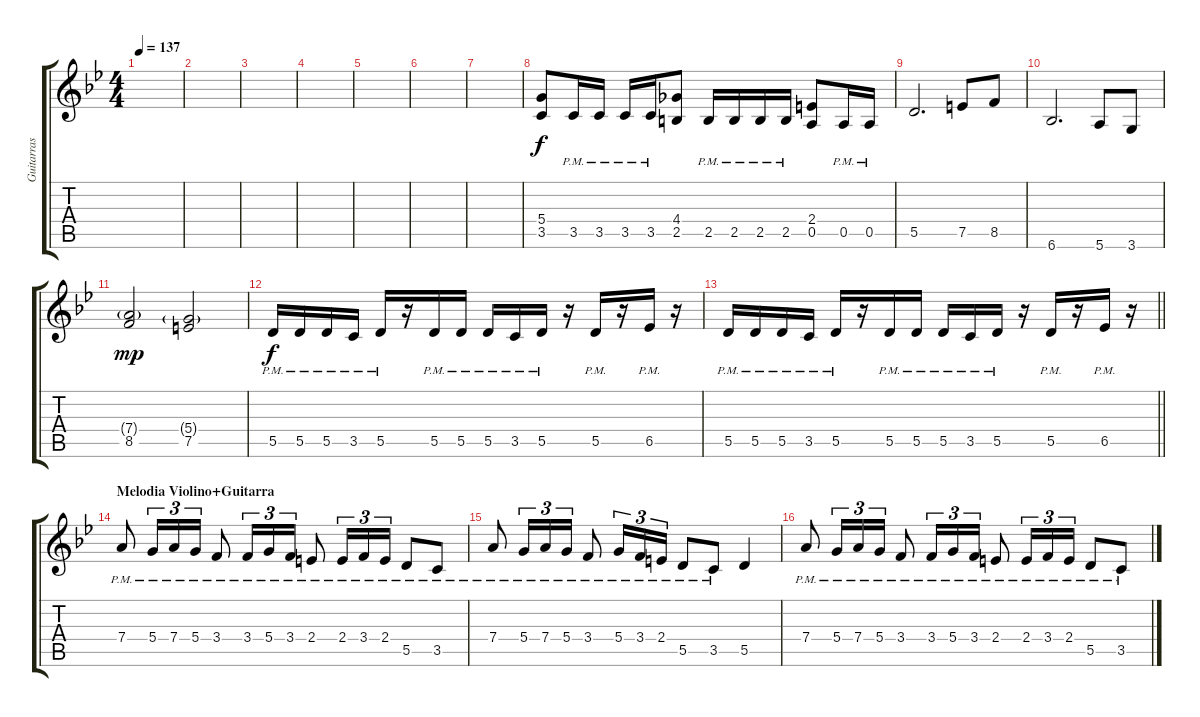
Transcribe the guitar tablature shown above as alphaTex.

\track ("Guitarras" "Guitarras") {instrument distortionguitar}
\staff {score tabs}
\tuning (E4 B3 G3 D3 A2 E2) {hide}
\ts (4 4)
\tempo 137
\clef g2
\ks gminor
|
|
|
|
|
|
|
(5.4 3.5).8 3.5{pm}.16 3.5{pm}.16 3.5{pm}.16 3.5{pm}.16 (4.4 2.5).8 2.5{pm}.16 2.5{pm}.16 2.5{pm}.16 2.5{pm}.16 (2.4 0.5).8 0.5{pm}.16 0.5{pm}.16 |
5.5.2{d} 7.5.8 8.5.8 |
6.6.2{d} 5.6.8 3.6.8 |
(7.4{g} 8.5).2{dy mp} (5.4{g} 7.5).2 |
5.5{pm}.16{dy f} 5.5{pm}.16 5.5{pm}.16 3.5{pm}.16 5.5{pm}.16 r.16 5.5{pm}.16 5.5{pm}.16 5.5{pm}.16 3.5{pm}.16 5.5{pm}.16 r.16 5.5{pm}.16 r.16 6.5{pm}.16 r.16 |
\barLineRight lightlight
5.5{pm}.16 5.5{pm}.16 5.5{pm}.16 3.5{pm}.16 5.5{pm}.16 r.16 5.5{pm}.16 5.5{pm}.16 5.5{pm}.16 3.5{pm}.16 5.5{pm}.16 r.16 5.5{pm}.16 r.16 6.5{pm}.16 r.16 |
\section ("" "Melodia Violino+Guitarra")
7.4{pm}.8 5.4{pm}.16{tu (3 2)} 7.4{pm}.16{tu (3 2)} 5.4{pm}.16{tu (3 2)} 3.4{pm}.8 3.4{pm}.16{tu (3 2)} 5.4{pm}.16{tu (3 2)} 3.4{pm}.16{tu (3 2)} 2.4{pm}.8 2.4{pm}.16{tu (3 2)} 3.4{pm}.16{tu (3 2)} 2.4{pm}.16{tu (3 2)} 5.5{pm}.8 3.5{pm}.8 |
7.4{pm}.8 5.4{pm}.16{tu (3 2)} 7.4{pm}.16{tu (3 2)} 5.4{pm}.16{tu (3 2)} 3.4{pm}.8 5.4{pm}.16{tu (3 2)} 3.4{pm}.16{tu (3 2)} 2.4{pm}.16{tu (3 2)} 5.5{pm}.8 3.5{pm}.8 5.5.4 |
7.4{pm}.8 5.4{pm}.16{tu (3 2)} 7.4{pm}.16{tu (3 2)} 5.4{pm}.16{tu (3 2)} 3.4{pm}.8 3.4{pm}.16{tu (3 2)} 5.4{pm}.16{tu (3 2)} 3.4{pm}.16{tu (3 2)} 2.4{pm}.8 2.4{pm}.16{tu (3 2)} 3.4{pm}.16{tu (3 2)} 2.4{pm}.16{tu (3 2)} 5.5{pm}.8 3.5{pm}.8
